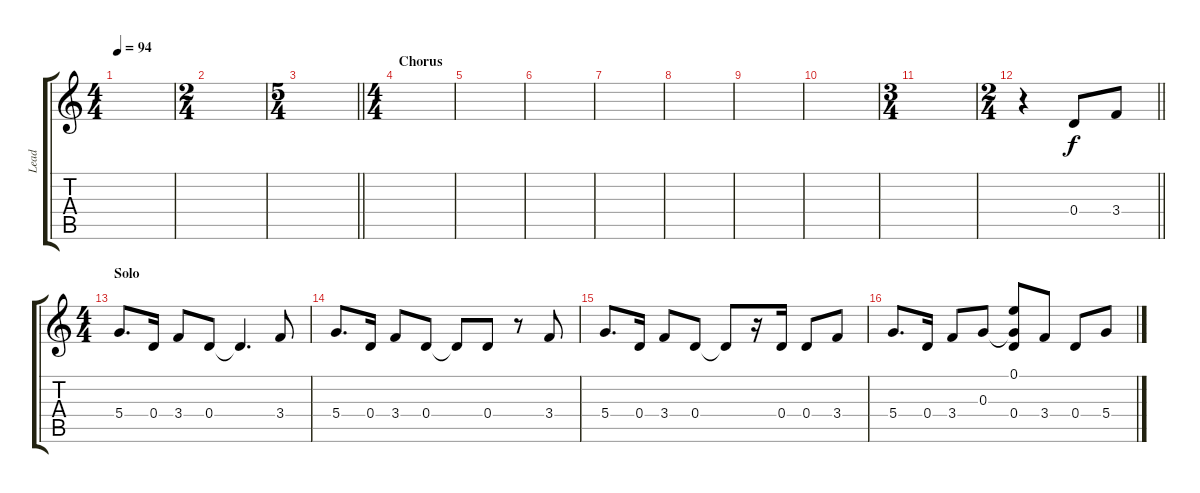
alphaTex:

\track ("Lead" "Lead") {instrument distortionguitar}
\staff {score tabs}
\tuning (E4 B3 G3 D3 A2 E2) {hide}
\ts (4 4)
\tempo 94
\clef g2
\ks c
|
\ts (2 4)
|
\ts (5 4)
\barLineRight lightlight
|
\ts (4 4)
\section ("" "Chorus")
|
|
|
|
|
|
|
\ts (3 4)
|
\ts (2 4)
\barLineRight lightlight
r.4 0.4.8 3.4.8 |
\ts (4 4)
\section ("" "Solo")
5.4.8{d} 0.4.16 3.4.8 0.4.8 0.4{t}.4{d} 3.4.8 |
5.4.8{d} 0.4.16 3.4.8 0.4.8 0.4{t}.8 0.4.8 r.8 3.4.8 |
5.4.8{d} 0.4.16 3.4.8 0.4.8 0.4{t}.8 r.16 0.4.16 0.4.8 3.4.8 |
5.4.8{d} 0.4.16 3.4.8 0.3.8 (0.1 0.3{t} 0.4).8 3.4.8 0.4.8 5.4.8
